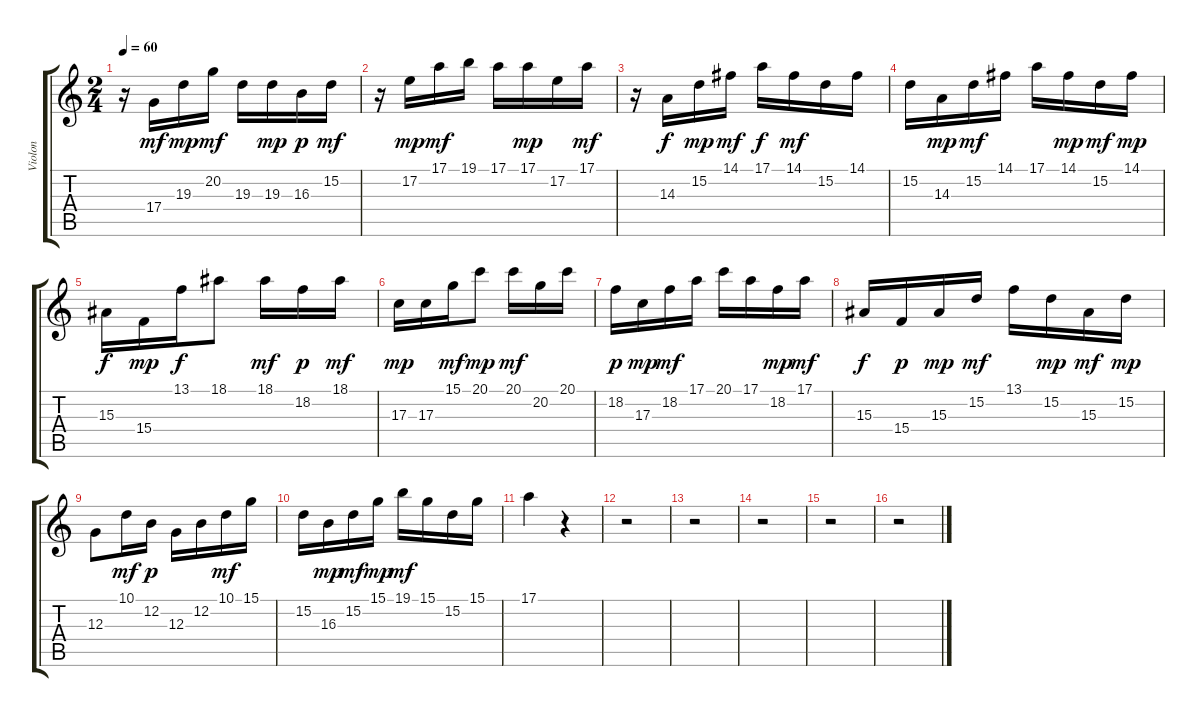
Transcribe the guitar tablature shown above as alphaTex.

\track ("Violon" "Violon") {instrument stringensemble2}
\staff {score tabs}
\tuning (E4 B3 G3 D3 A2 E2) {hide}
\ts (2 4)
\tempo 60
\clef g2
\ks c
r.16{dy mp} 17.4.16{dy mf} 19.3.16{dy mp} 20.2.16{dy mf} 19.3.16 19.3.16{dy mp} 16.3.16{dy p} 15.2.16{dy mf} |
r.16 17.2.16{dy mp} 17.1.16{dy mf} 19.1.16 17.1.16 17.1.16{dy mp} 17.2.16 17.1.16{dy mf} |
r.16 14.3.16{dy f} 15.2.16{dy mp} 14.1.16{dy mf} 17.1.16{dy f} 14.1.16{dy mf} 15.2.16 14.1.16 |
15.2.16 14.3.16{dy mp} 15.2.16{dy mf} 14.1.16 17.1.16 14.1.16{dy mp} 15.2.16{dy mf} 14.1.16{dy mp} |
15.3.16{dy f} 15.4.16{dy mp} 13.1.16{dy f} 18.1.8 18.1.16{dy mf} 18.2.16{dy p} 18.1.16{dy mf} |
17.3.16{dy mp} 17.3.16 15.1.16{dy mf} 20.1.8{dy mp} 20.1.16{dy mf} 20.2.16 20.1.16 |
18.2.16{dy p} 17.3.16{dy mp} 18.2.16{dy mf} 17.1.16 20.1.16 17.1.16 18.2.16{dy mp} 17.1.16{dy mf} |
15.3.16{dy f} 15.4.16{dy p} 15.3.16{dy mp} 15.2.16{dy mf} 13.1.16 15.2.16{dy mp} 15.3.16{dy mf} 15.2.16{dy mp} |
12.3.8 10.1.16{dy mf} 12.2.16{dy p} 12.3.16 12.2.16 10.1.16{dy mf} 15.1.16 |
15.2.16 16.3.16{dy mp} 15.2.16{dy mf} 15.1.16{dy mp} 19.1.16{dy mf} 15.1.16 15.2.16 15.1.16 |
17.1.4 r.4 |
r.2 |
r.2 |
r.2 |
r.2 |
r.2
